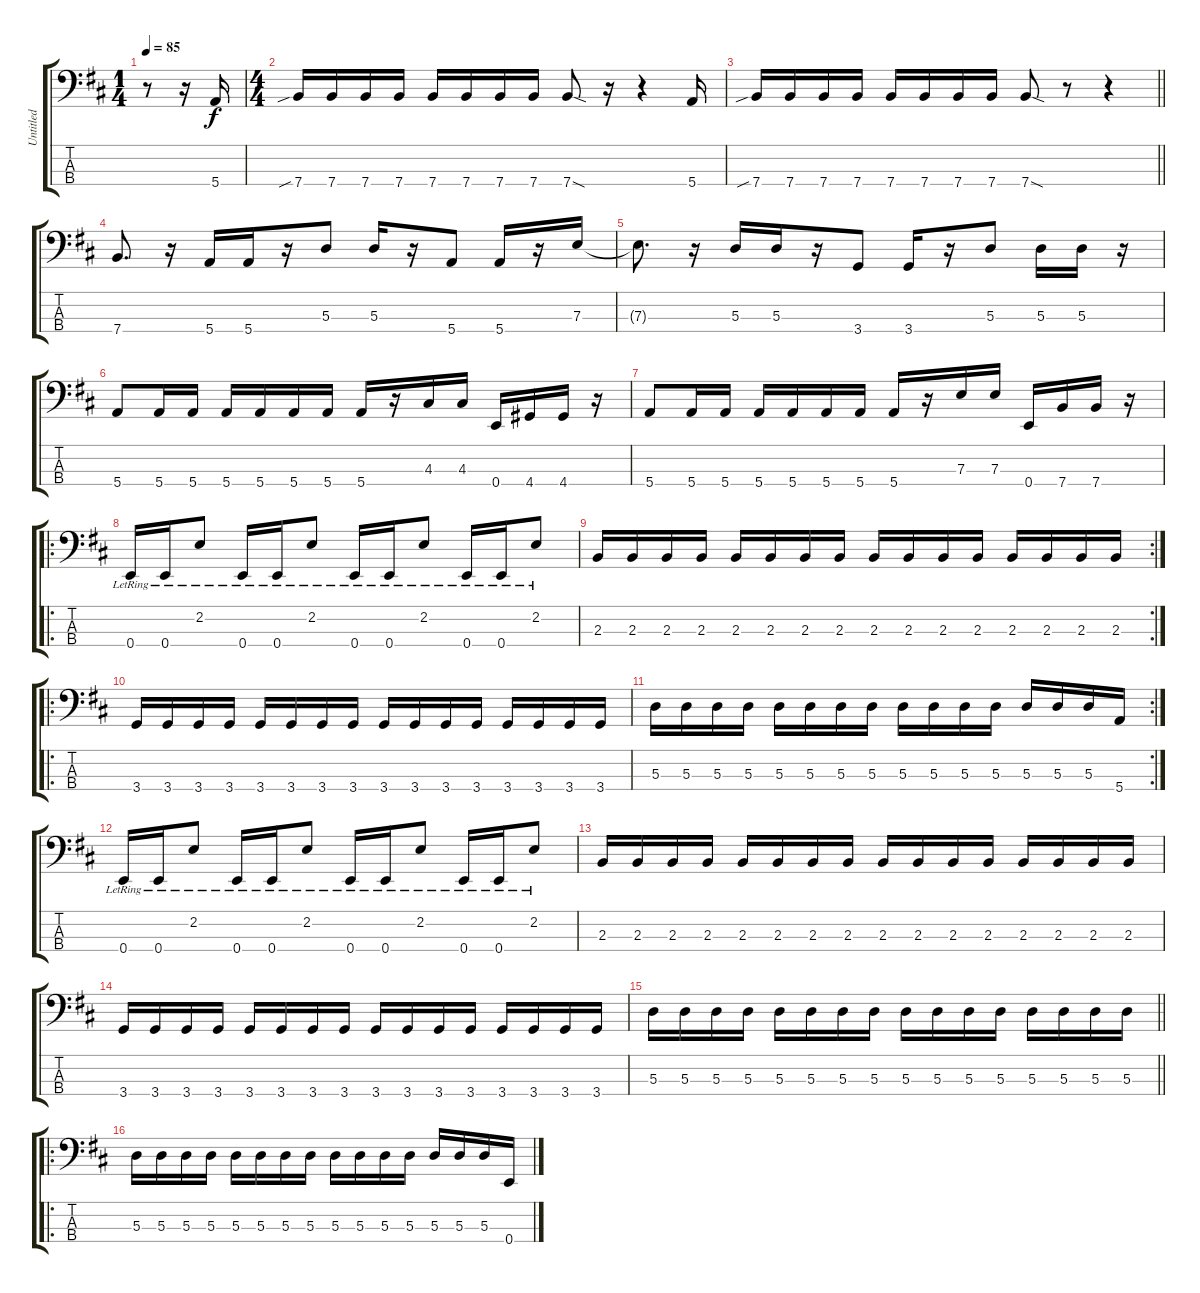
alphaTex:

\track ("Untitled" "Untitled") {instrument electricbassfinger}
\staff {score tabs}
\tuning (G2 D2 A1 E1) {hide}
\ts (1 4)
\tempo 85
\clef f4
\ks d
r.8{dy f instrument electricbassfinger} r.16 5.4.16 |
\ts (4 4)
7.4{sib}.16 7.4.16 7.4.16 7.4.16 7.4.16 7.4.16 7.4.16 7.4.16 7.4{sod}.8 r.16 r.4 5.4.16 |
\barLineRight lightlight
7.4{sib}.16 7.4.16 7.4.16 7.4.16 7.4.16 7.4.16 7.4.16 7.4.16 7.4{sod}.8 r.8 r.4 |
7.4.8{d} r.16 5.4.16 5.4.16 r.16 5.3.8 5.3.16 r.16 5.4.8 5.4.16 r.16 7.3.16 |
7.3{t}.8{d} r.16 5.3.16 5.3.16 r.16 3.4.8 3.4.16 r.16 5.3.8 5.3.16 5.3.16 r.16 |
5.4.8 5.4.16 5.4.16 5.4.16 5.4.16 5.4.16 5.4.16 5.4.16 r.16 4.3.16 4.3.16 0.4.16 4.4.16 4.4.16 r.16 |
5.4.8 5.4.16 5.4.16 5.4.16 5.4.16 5.4.16 5.4.16 5.4.16 r.16 7.3.16 7.3.16 0.4.16 7.4.16 7.4.16 r.16 |
\ro
0.4{lr}.16 0.4{lr}.16 2.2{lr}.8 0.4{lr}.16 0.4{lr}.16 2.2{lr}.8 0.4{lr}.16 0.4{lr}.16 2.2{lr}.8 0.4{lr}.16 0.4{lr}.16 2.2{lr}.8 |
\rc 2
2.3.16 2.3.16 2.3.16 2.3.16 2.3.16 2.3.16 2.3.16 2.3.16 2.3.16 2.3.16 2.3.16 2.3.16 2.3.16 2.3.16 2.3.16 2.3.16 |
\ro
3.4.16 3.4.16 3.4.16 3.4.16 3.4.16 3.4.16 3.4.16 3.4.16 3.4.16 3.4.16 3.4.16 3.4.16 3.4.16 3.4.16 3.4.16 3.4.16 |
\rc 2
5.3.16 5.3.16 5.3.16 5.3.16 5.3.16 5.3.16 5.3.16 5.3.16 5.3.16 5.3.16 5.3.16 5.3.16 5.3.16 5.3.16 5.3.16 5.4.16 |
0.4{lr}.16 0.4{lr}.16 2.2{lr}.8 0.4{lr}.16 0.4{lr}.16 2.2{lr}.8 0.4{lr}.16 0.4{lr}.16 2.2{lr}.8 0.4{lr}.16 0.4{lr}.16 2.2{lr}.8 |
2.3.16 2.3.16 2.3.16 2.3.16 2.3.16 2.3.16 2.3.16 2.3.16 2.3.16 2.3.16 2.3.16 2.3.16 2.3.16 2.3.16 2.3.16 2.3.16 |
3.4.16 3.4.16 3.4.16 3.4.16 3.4.16 3.4.16 3.4.16 3.4.16 3.4.16 3.4.16 3.4.16 3.4.16 3.4.16 3.4.16 3.4.16 3.4.16 |
\barLineRight lightlight
5.3.16 5.3.16 5.3.16 5.3.16 5.3.16 5.3.16 5.3.16 5.3.16 5.3.16 5.3.16 5.3.16 5.3.16 5.3.16 5.3.16 5.3.16 5.3.16 |
\ro
5.3.16 5.3.16 5.3.16 5.3.16 5.3.16 5.3.16 5.3.16 5.3.16 5.3.16 5.3.16 5.3.16 5.3.16 5.3.16 5.3.16 5.3.16 0.4.16
